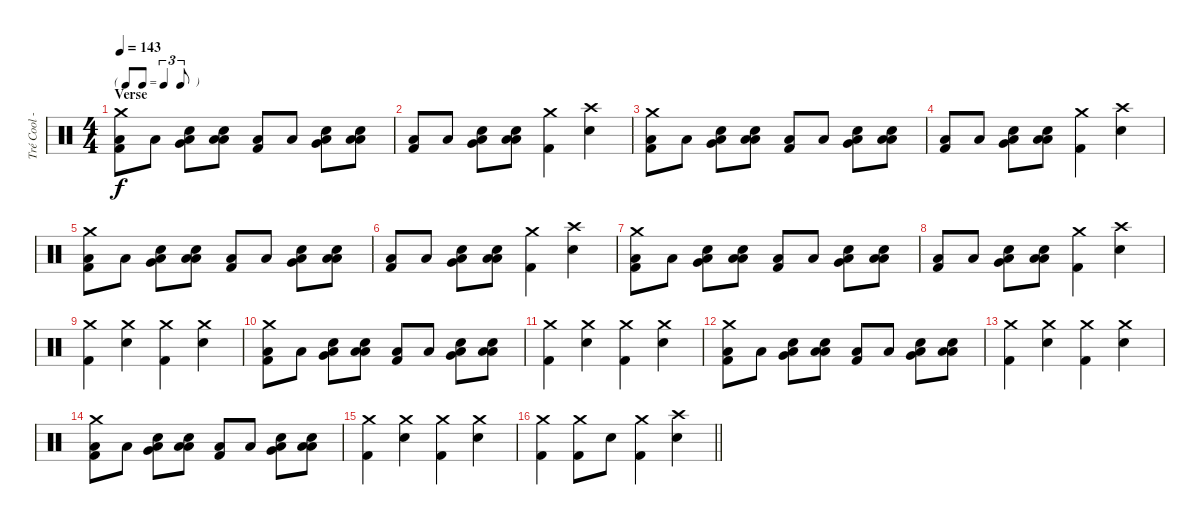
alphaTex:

\track ("Tré Cool - Drums" "Tré Cool -") {instrument percussion}
\staff {score}
\articulation defaults
\ts (4 4)
\tf triplet8th
\section ("" "Verse")
\tempo 143
\clef neutral
\ks c
("Crash medium (hit)" "Low Floor Tom (hit)" "Kick (hit) 2").8{dy f} "Low Floor Tom (hit)".8 ("Very Low Tom (hit)" "Low Floor Tom (hit)" "Electric Snare (hit)").8 ("Low Tom (hit)" "Low Floor Tom (hit)" "Electric Snare (hit)").8 ("Low Floor Tom (hit)" "Kick (hit) 2").8 "Low Floor Tom (hit)".8 ("Very Low Tom (hit)" "Low Floor Tom (hit)" "Electric Snare (hit)").8 ("Low Tom (hit)" "Low Floor Tom (hit)" "Electric Snare (hit)").8 |
("Low Floor Tom (hit)" "Kick (hit) 2").8 "Low Floor Tom (hit)".8 ("Very Low Tom (hit)" "Low Floor Tom (hit)" "Electric Snare (hit)").8 ("Low Tom (hit)" "Low Floor Tom (hit)" "Electric Snare (hit)").8 ("Crash medium (hit)" "Kick (hit) 2").4 ("Crash high (hit)" "Electric Snare (hit)").4 |
("Crash medium (hit)" "Low Floor Tom (hit)" "Kick (hit) 2").8 "Low Floor Tom (hit)".8 ("Very Low Tom (hit)" "Low Floor Tom (hit)" "Electric Snare (hit)").8 ("Low Tom (hit)" "Low Floor Tom (hit)" "Electric Snare (hit)").8 ("Low Floor Tom (hit)" "Kick (hit) 2").8 "Low Floor Tom (hit)".8 ("Very Low Tom (hit)" "Low Floor Tom (hit)" "Electric Snare (hit)").8 ("Low Tom (hit)" "Low Floor Tom (hit)" "Electric Snare (hit)").8 |
("Low Floor Tom (hit)" "Kick (hit) 2").8 "Low Floor Tom (hit)".8 ("Very Low Tom (hit)" "Low Floor Tom (hit)" "Electric Snare (hit)").8 ("Low Tom (hit)" "Low Floor Tom (hit)" "Electric Snare (hit)").8 ("Crash medium (hit)" "Kick (hit) 2").4 ("Crash high (hit)" "Electric Snare (hit)").4 |
("Crash medium (hit)" "Low Floor Tom (hit)" "Kick (hit) 2").8 "Low Floor Tom (hit)".8 ("Very Low Tom (hit)" "Low Floor Tom (hit)" "Electric Snare (hit)").8 ("Low Tom (hit)" "Low Floor Tom (hit)" "Electric Snare (hit)").8 ("Low Floor Tom (hit)" "Kick (hit) 2").8 "Low Floor Tom (hit)".8 ("Very Low Tom (hit)" "Low Floor Tom (hit)" "Electric Snare (hit)").8 ("Low Tom (hit)" "Low Floor Tom (hit)" "Electric Snare (hit)").8 |
("Low Floor Tom (hit)" "Kick (hit) 2").8 "Low Floor Tom (hit)".8 ("Very Low Tom (hit)" "Low Floor Tom (hit)" "Electric Snare (hit)").8 ("Low Tom (hit)" "Low Floor Tom (hit)" "Electric Snare (hit)").8 ("Crash medium (hit)" "Kick (hit) 2").4 ("Crash high (hit)" "Electric Snare (hit)").4 |
("Crash medium (hit)" "Low Floor Tom (hit)" "Kick (hit) 2").8 "Low Floor Tom (hit)".8 ("Very Low Tom (hit)" "Low Floor Tom (hit)" "Electric Snare (hit)").8 ("Low Tom (hit)" "Low Floor Tom (hit)" "Electric Snare (hit)").8 ("Low Floor Tom (hit)" "Kick (hit) 2").8 "Low Floor Tom (hit)".8 ("Very Low Tom (hit)" "Low Floor Tom (hit)" "Electric Snare (hit)").8 ("Low Tom (hit)" "Low Floor Tom (hit)" "Electric Snare (hit)").8 |
("Low Floor Tom (hit)" "Kick (hit) 2").8 "Low Floor Tom (hit)".8 ("Very Low Tom (hit)" "Low Floor Tom (hit)" "Electric Snare (hit)").8 ("Low Tom (hit)" "Low Floor Tom (hit)" "Electric Snare (hit)").8 ("Crash medium (hit)" "Kick (hit) 2").4 ("Crash high (hit)" "Electric Snare (hit)").4 |
("Crash medium (hit)" "Kick (hit) 2").4 ("Crash medium (hit)" "Electric Snare (hit)").4 ("Crash medium (hit)" "Kick (hit) 2").4 ("Crash medium (hit)" "Electric Snare (hit)").4 |
("Crash medium (hit)" "Low Floor Tom (hit)" "Kick (hit) 2").8 "Low Floor Tom (hit)".8 ("Very Low Tom (hit)" "Low Floor Tom (hit)" "Electric Snare (hit)").8 ("Low Tom (hit)" "Low Floor Tom (hit)" "Electric Snare (hit)").8 ("Low Floor Tom (hit)" "Kick (hit) 2").8 "Low Floor Tom (hit)".8 ("Very Low Tom (hit)" "Low Floor Tom (hit)" "Electric Snare (hit)").8 ("Low Tom (hit)" "Low Floor Tom (hit)" "Electric Snare (hit)").8 |
("Crash medium (hit)" "Kick (hit) 2").4 ("Crash medium (hit)" "Electric Snare (hit)").4 ("Crash medium (hit)" "Kick (hit) 2").4 ("Crash medium (hit)" "Electric Snare (hit)").4 |
("Crash medium (hit)" "Low Floor Tom (hit)" "Kick (hit) 2").8 "Low Floor Tom (hit)".8 ("Very Low Tom (hit)" "Low Floor Tom (hit)" "Electric Snare (hit)").8 ("Low Tom (hit)" "Low Floor Tom (hit)" "Electric Snare (hit)").8 ("Low Floor Tom (hit)" "Kick (hit) 2").8 "Low Floor Tom (hit)".8 ("Very Low Tom (hit)" "Low Floor Tom (hit)" "Electric Snare (hit)").8 ("Low Tom (hit)" "Low Floor Tom (hit)" "Electric Snare (hit)").8 |
("Crash medium (hit)" "Kick (hit) 2").4 ("Crash medium (hit)" "Electric Snare (hit)").4 ("Crash medium (hit)" "Kick (hit) 2").4 ("Crash medium (hit)" "Electric Snare (hit)").4 |
("Crash medium (hit)" "Low Floor Tom (hit)" "Kick (hit) 2").8 "Low Floor Tom (hit)".8 ("Very Low Tom (hit)" "Low Floor Tom (hit)" "Electric Snare (hit)").8 ("Low Tom (hit)" "Low Floor Tom (hit)" "Electric Snare (hit)").8 ("Low Floor Tom (hit)" "Kick (hit) 2").8 "Low Floor Tom (hit)".8 ("Very Low Tom (hit)" "Low Floor Tom (hit)" "Electric Snare (hit)").8 ("Low Tom (hit)" "Low Floor Tom (hit)" "Electric Snare (hit)").8 |
("Crash medium (hit)" "Kick (hit) 2").4 ("Crash medium (hit)" "Electric Snare (hit)").4 ("Crash medium (hit)" "Kick (hit) 2").4 ("Crash medium (hit)" "Electric Snare (hit)").4 |
\barLineRight lightlight
("Crash medium (hit)" "Kick (hit) 2").4 ("Crash medium (hit)" "Kick (hit) 2").8 "Electric Snare (hit)".8 ("Crash medium (hit)" "Kick (hit) 2").4 ("Crash high (hit)" "Electric Snare (hit)").4
